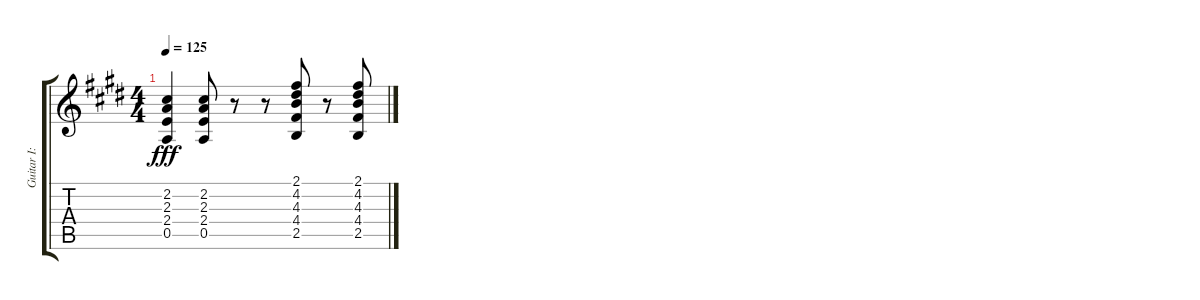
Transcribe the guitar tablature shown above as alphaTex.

\track ("Guitar I: Rik" "Guitar I: ") {instrument distortionguitar}
\staff {score tabs}
\tuning (E4 B3 G3 D3 A2 E2) {hide}
\ts (4 4)
\tempo 125
\clef g2
\ks e
(2.2 2.3 2.4 0.5).4{dy fff} (2.2 2.3 2.4 0.5).8 r.8 r.8 (2.1 4.2 4.3 4.4 2.5).8 r.8 (2.1 4.2 4.3 4.4 2.5).8
